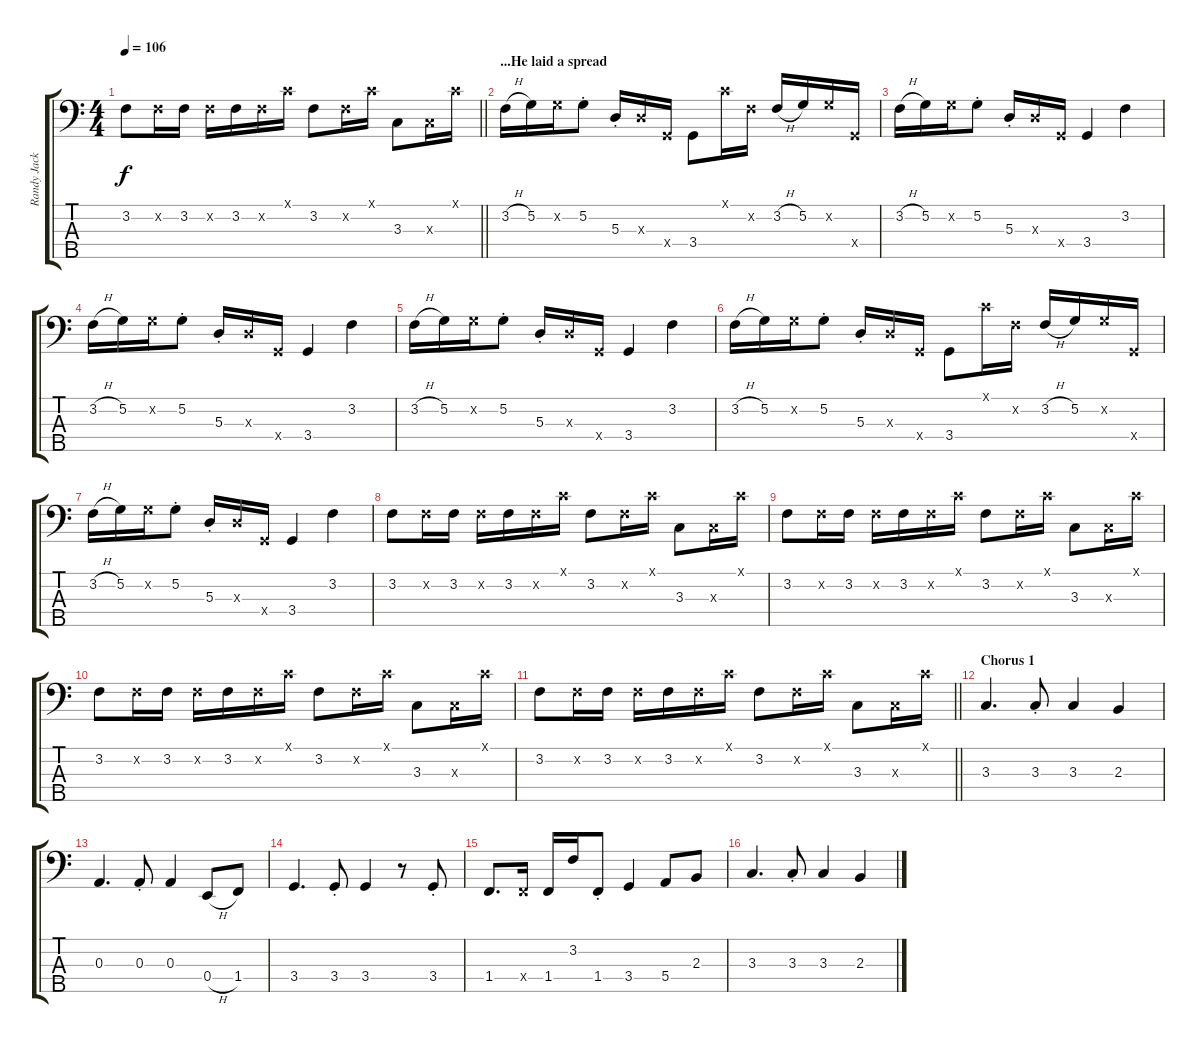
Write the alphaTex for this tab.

\track ("Randy Jackson (Bass)" "Randy Jack") {instrument slapbass1}
\staff {score tabs}
\tuning (G2 D2 A1 E1 B0) {hide}
\ts (4 4)
\tempo 106
\clef f4
\barLineRight lightlight
\ks c
3.2.8{dy f} 3.2{x}.16 3.2.16 3.2{x}.16 3.2.16 3.2{x}.16 5.1{x}.16 3.2.8 3.2{x}.16 5.1{x}.16 3.3.8 3.3{x}.16 5.1{x}.16 |
\section ("" "...He laid a spread")
3.2{h}.16 5.2.16 5.2{x}.16 5.2{st}.8 5.3{st}.16 5.3{x}.16 3.4{x}.16 3.4.8 5.1{x}.16 3.2{x}.16 3.2{h}.16 5.2.16 5.2{x}.16 3.4{x}.16 |
3.2{h}.16 5.2.16 5.2{x}.16 5.2{st}.8 5.3{st}.16 5.3{x}.16 3.4{x}.16 3.4.4 3.2.4 |
3.2{h}.16 5.2.16 5.2{x}.16 5.2{st}.8 5.3{st}.16 5.3{x}.16 3.4{x}.16 3.4.4 3.2.4 |
3.2{h}.16 5.2.16 5.2{x}.16 5.2{st}.8 5.3{st}.16 5.3{x}.16 3.4{x}.16 3.4.4 3.2.4 |
3.2{h}.16 5.2.16 5.2{x}.16 5.2{st}.8 5.3{st}.16 5.3{x}.16 3.4{x}.16 3.4.8 5.1{x}.16 3.2{x}.16 3.2{h}.16 5.2.16 5.2{x}.16 3.4{x}.16 |
3.2{h}.16 5.2.16 5.2{x}.16 5.2{st}.8 5.3{st}.16 5.3{x}.16 3.4{x}.16 3.4.4 3.2.4 |
3.2.8 3.2{x}.16 3.2.16 3.2{x}.16 3.2.16 3.2{x}.16 5.1{x}.16 3.2.8 3.2{x}.16 5.1{x}.16 3.3.8 3.3{x}.16 5.1{x}.16 |
3.2.8 3.2{x}.16 3.2.16 3.2{x}.16 3.2.16 3.2{x}.16 5.1{x}.16 3.2.8 3.2{x}.16 5.1{x}.16 3.3.8 3.3{x}.16 5.1{x}.16 |
3.2.8 3.2{x}.16 3.2.16 3.2{x}.16 3.2.16 3.2{x}.16 5.1{x}.16 3.2.8 3.2{x}.16 5.1{x}.16 3.3.8 3.3{x}.16 5.1{x}.16 |
\barLineRight lightlight
3.2.8 3.2{x}.16 3.2.16 3.2{x}.16 3.2.16 3.2{x}.16 5.1{x}.16 3.2.8 3.2{x}.16 5.1{x}.16 3.3.8 3.3{x}.16 5.1{x}.16 |
\section ("" "Chorus 1")
3.3.4{d} 3.3{st}.8 3.3.4 2.3.4 |
0.3.4{d} 0.3{st}.8 0.3.4 0.4{h}.8 1.4.8 |
3.4.4{d} 3.4{st}.8 3.4.4 r.8 3.4{st}.8 |
1.4.8{d} 1.4{x}.16 1.4.16 3.2.16 1.4{st}.8 3.4.4 5.4.8 2.3.8 |
3.3.4{d} 3.3{st}.8 3.3.4 2.3.4
